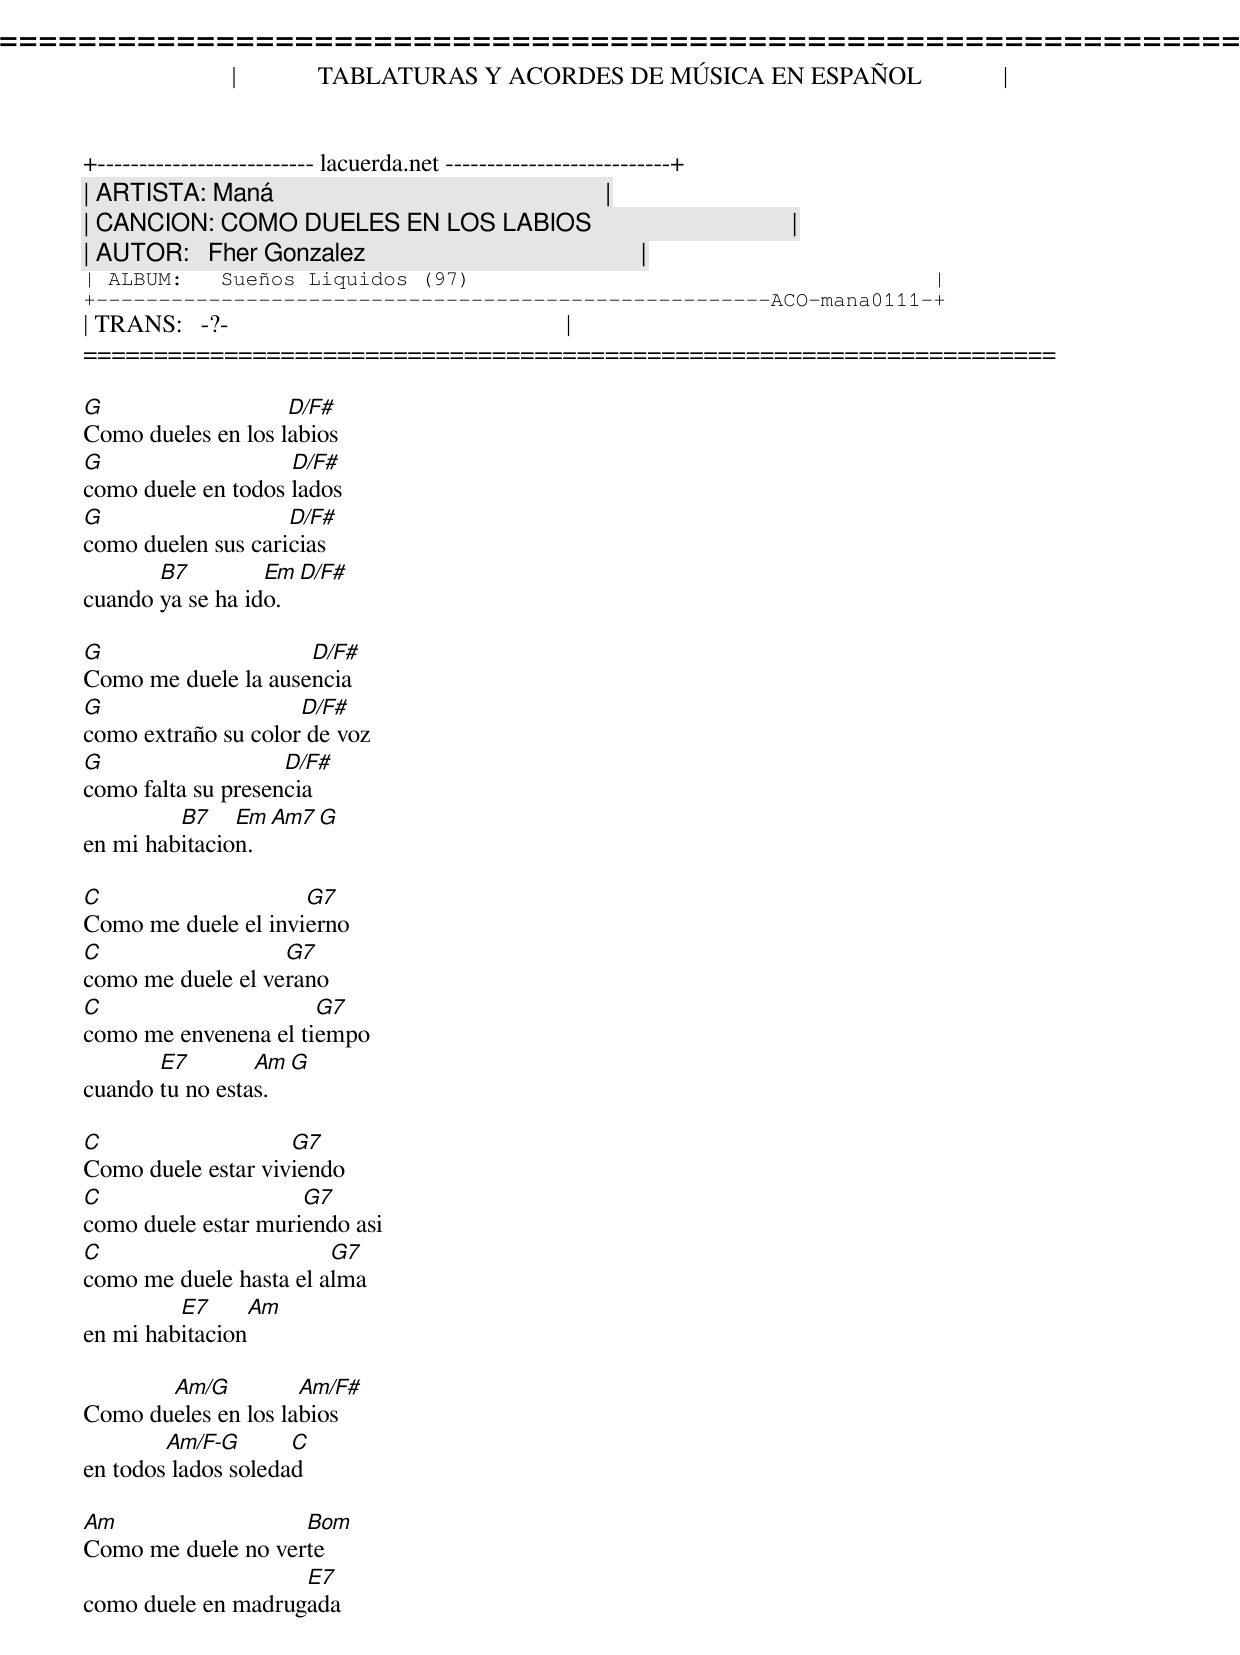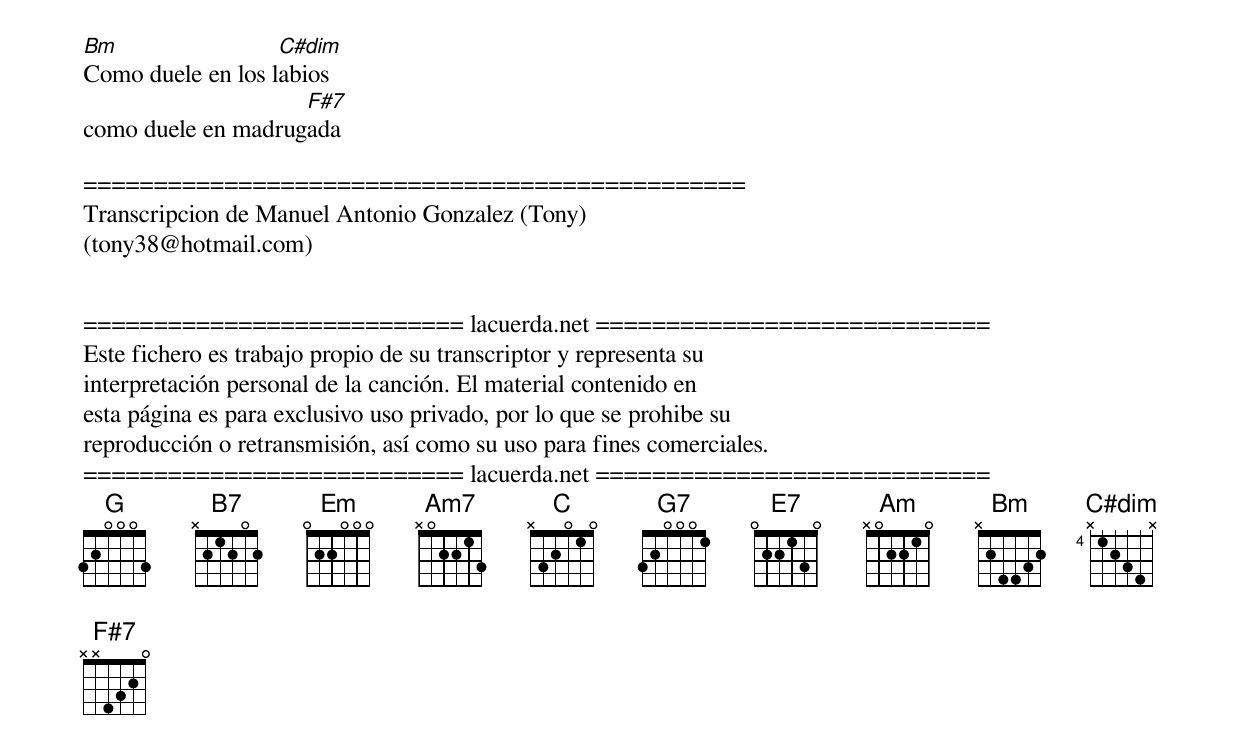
=====================================================================
|             TABLATURAS Y ACORDES DE MÚSICA EN ESPAÑOL             |
+-------------------------- lacuerda.net ---------------------------+
| ARTISTA: Maná                                                     |
| CANCION: COMO DUELES EN LOS LABIOS                                |
| AUTOR:   Fher Gonzalez                                            |
| ALBUM:   Sueños Liquidos (97)                                     |
+------------------------------------------------------ACO-mana0111-+
| TRANS:   -?-                                                      |
=====================================================================

G                   D/F#
Como dueles en los labios
G                   D/F#
como duele en todos lados
G                   D/F#
como duelen sus caricias
       B7         Em   D/F#
cuando ya se ha ido.

G                    D/F#
Como me duele la ausencia
G                    D/F#
como extraño su color de voz
G                   D/F#
como falta su presencia
         B7    Em  Am7  G
en mi habitacion.

C                    G7
Como me duele el invierno
C                  G7
como me duele el verano
C                     G7
como me envenena el tiempo
       E7        Am  G
cuando tu no estas.

C                   G7
Como duele estar viviendo
C                    G7
como duele estar muriendo asi
C                       G7
como me duele hasta el alma
         E7     Am
en mi habitacion

       Am/G          Am/F#
Como dueles en los labios
        Am/F-G       C
en todos lados soledad

Am                  Bom
Como me duele no verte
                    E7
como duele en madrugada

Bm                 C#dim
Como duele en los labios
                    F#7
como duele en madrugada

===============================================
Transcripcion de Manuel Antonio Gonzalez (Tony)
(tony38@hotmail.com)


=========================== lacuerda.net ============================
Este fichero es trabajo propio de su transcriptor y representa su
interpretación personal de la canción. El material contenido en
esta página es para exclusivo uso privado, por lo que se prohibe su
reproducción o retransmisión, así como su uso para fines comerciales.
=========================== lacuerda.net ============================
